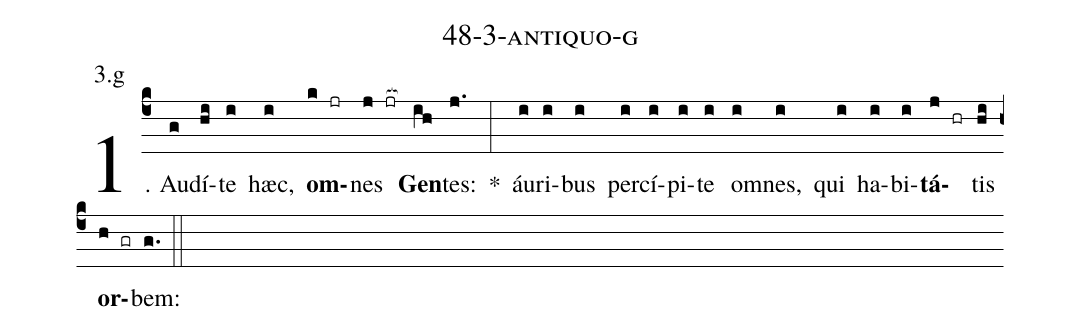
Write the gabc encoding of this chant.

name: 48-3-antiquo-g;
annotation: 3.g;
%%
(c4)1. Au(g)dí(hi)te(i) hæc,(i) <b>om</b>(k jr)nes(j jr[ocb:1{]) <b>Gen</b>(ih[ocb:0}])tes:(j.) *(:) áu(i)ri(i)bus(i) per(i)cí(i)pi(i)te(i) om(i)nes,(i) qui(i) ha(i)bi(i)<b>tá</b>(j hr)tis(hi) <b>or</b>(h gr)bem:(g.) (::)
